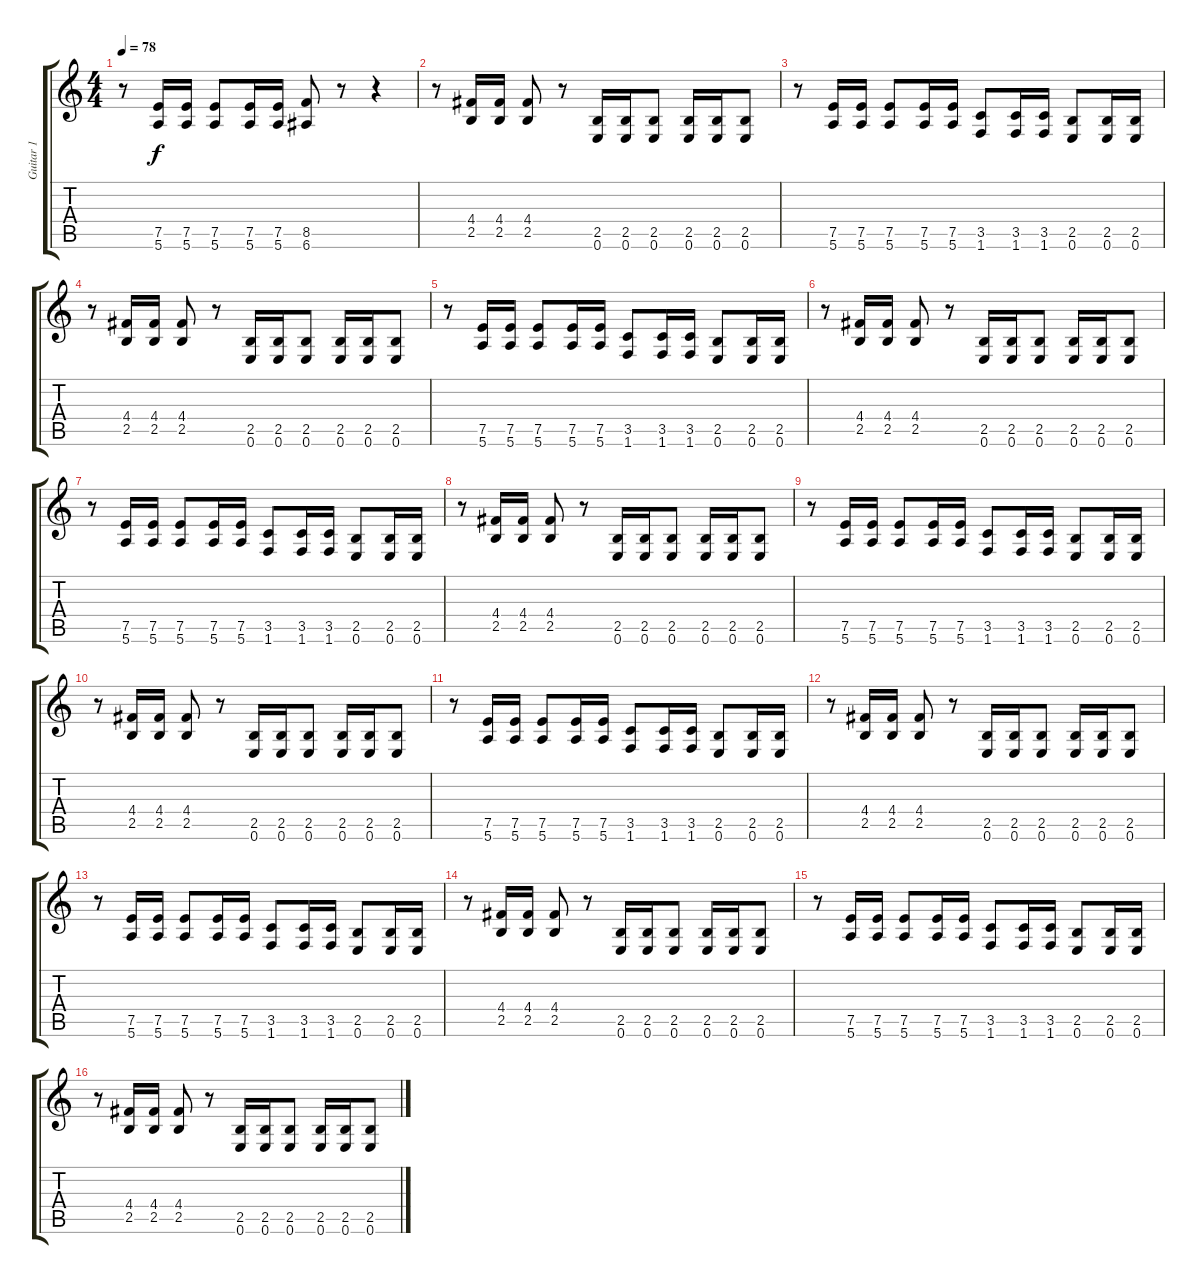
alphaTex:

\track ("Guitar 1" "Guitar 1") {instrument distortionguitar}
\staff {score tabs}
\tuning (E4 B3 G3 D3 A2 E2) {hide}
\ts (4 4)
\tempo 78
\clef g2
\ks c
r.8{dy f} (7.5 5.6).16 (7.5 5.6).16 (7.5 5.6).8 (7.5 5.6).16 (7.5 5.6).16 (8.5 6.6).8 r.8 r.4 |
r.8 (4.4 2.5).16 (4.4 2.5).16 (4.4 2.5).8 r.8 (2.5 0.6).16 (2.5 0.6).16 (2.5 0.6).8 (2.5 0.6).16 (2.5 0.6).16 (2.5 0.6).8 |
r.8 (7.5 5.6).16 (7.5 5.6).16 (7.5 5.6).8 (7.5 5.6).16 (7.5 5.6).16 (3.5 1.6).8 (3.5 1.6).16 (3.5 1.6).16 (2.5 0.6).8 (2.5 0.6).16 (2.5 0.6).16 |
r.8 (4.4 2.5).16 (4.4 2.5).16 (4.4 2.5).8 r.8 (2.5 0.6).16 (2.5 0.6).16 (2.5 0.6).8 (2.5 0.6).16 (2.5 0.6).16 (2.5 0.6).8 |
r.8 (7.5 5.6).16 (7.5 5.6).16 (7.5 5.6).8 (7.5 5.6).16 (7.5 5.6).16 (3.5 1.6).8 (3.5 1.6).16 (3.5 1.6).16 (2.5 0.6).8 (2.5 0.6).16 (2.5 0.6).16 |
r.8 (4.4 2.5).16 (4.4 2.5).16 (4.4 2.5).8 r.8 (2.5 0.6).16 (2.5 0.6).16 (2.5 0.6).8 (2.5 0.6).16 (2.5 0.6).16 (2.5 0.6).8 |
r.8 (7.5 5.6).16 (7.5 5.6).16 (7.5 5.6).8 (7.5 5.6).16 (7.5 5.6).16 (3.5 1.6).8 (3.5 1.6).16 (3.5 1.6).16 (2.5 0.6).8 (2.5 0.6).16 (2.5 0.6).16 |
r.8 (4.4 2.5).16 (4.4 2.5).16 (4.4 2.5).8 r.8 (2.5 0.6).16 (2.5 0.6).16 (2.5 0.6).8 (2.5 0.6).16 (2.5 0.6).16 (2.5 0.6).8 |
r.8 (7.5 5.6).16 (7.5 5.6).16 (7.5 5.6).8 (7.5 5.6).16 (7.5 5.6).16 (3.5 1.6).8 (3.5 1.6).16 (3.5 1.6).16 (2.5 0.6).8 (2.5 0.6).16 (2.5 0.6).16 |
r.8 (4.4 2.5).16 (4.4 2.5).16 (4.4 2.5).8 r.8 (2.5 0.6).16 (2.5 0.6).16 (2.5 0.6).8 (2.5 0.6).16 (2.5 0.6).16 (2.5 0.6).8 |
r.8 (7.5 5.6).16 (7.5 5.6).16 (7.5 5.6).8 (7.5 5.6).16 (7.5 5.6).16 (3.5 1.6).8 (3.5 1.6).16 (3.5 1.6).16 (2.5 0.6).8 (2.5 0.6).16 (2.5 0.6).16 |
r.8 (4.4 2.5).16 (4.4 2.5).16 (4.4 2.5).8 r.8 (2.5 0.6).16 (2.5 0.6).16 (2.5 0.6).8 (2.5 0.6).16 (2.5 0.6).16 (2.5 0.6).8 |
r.8 (7.5 5.6).16 (7.5 5.6).16 (7.5 5.6).8 (7.5 5.6).16 (7.5 5.6).16 (3.5 1.6).8 (3.5 1.6).16 (3.5 1.6).16 (2.5 0.6).8 (2.5 0.6).16 (2.5 0.6).16 |
r.8 (4.4 2.5).16 (4.4 2.5).16 (4.4 2.5).8 r.8 (2.5 0.6).16 (2.5 0.6).16 (2.5 0.6).8 (2.5 0.6).16 (2.5 0.6).16 (2.5 0.6).8 |
r.8 (7.5 5.6).16 (7.5 5.6).16 (7.5 5.6).8 (7.5 5.6).16 (7.5 5.6).16 (3.5 1.6).8 (3.5 1.6).16 (3.5 1.6).16 (2.5 0.6).8 (2.5 0.6).16 (2.5 0.6).16 |
r.8 (4.4 2.5).16 (4.4 2.5).16 (4.4 2.5).8 r.8 (2.5 0.6).16 (2.5 0.6).16 (2.5 0.6).8 (2.5 0.6).16 (2.5 0.6).16 (2.5 0.6).8
